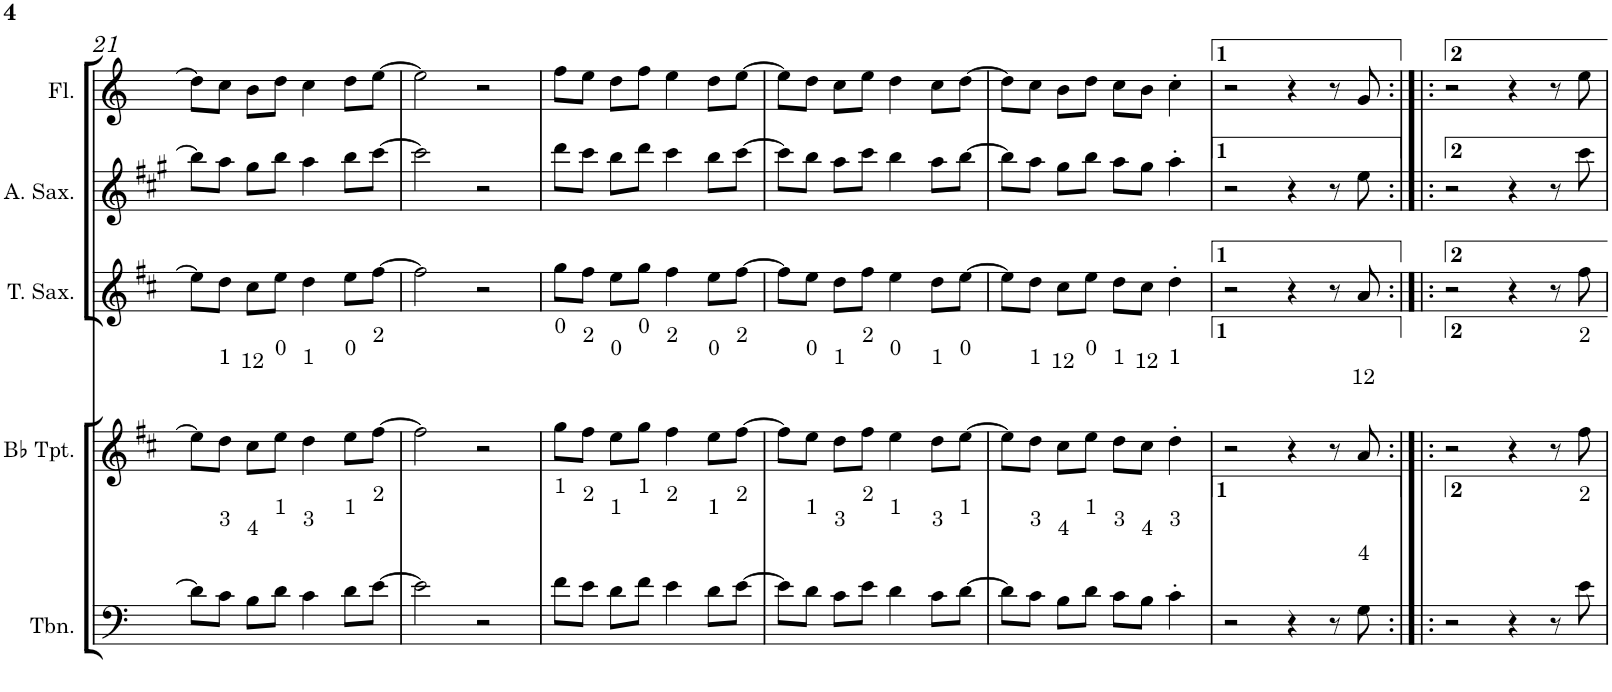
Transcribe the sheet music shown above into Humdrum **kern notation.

**kern	**kern	**kern	**kern	**kern
*part5	*part4	*part3	*part2	*part1
*staff5	*staff4	*staff3	*staff2	*staff1
*I"Trombone	*I"Bb Trumpet	*I"Tenor Saxophone	*I"Alto Saxophone	*I"Flute
*I'Tbn.	*I'Bb Tpt.	*I'T. Sax.	*I'A. Sax.	*I'Fl.
!!LO:PB:g=z
*clefF4	*clefG2	*clefG2	*clefG2	*clefG2
*	*Trd1c2	*Trd8c14	*Trd5c9	*
*k[]	*k[f#c#]	*k[f#c#]	*k[f#c#g#]	*k[]
*M4/4	*M4/4	*M4/4	*M4/4	*M4/4
=21	=21	=21	=21	=21
8d\L]	8ee\L]	8ee\L]	8bb\L]	8dd\L]
8c\J	8dd\J	8dd\J	8aa\J	8cc\J
8B\L	8cc#\L	8cc#\L	8gg#\L	8b\L
8d\J	8ee\J	8ee\J	8bb\J	8dd\J
4c\	4dd\	4dd\	4aa\	4cc\
8d\L	8ee\L	8ee\L	8bb\L	8dd\L
[>8e\J	[>8ff#\J	[>8ff#\J	[>8ccc#\J	[>8ee\J
=22	=22	=22	=22	=22
2e\]	2ff#\]	2ff#\]	2ccc#\]	2ee\]
2r	2r	2r	2r	2r
=23	=23	=23	=23	=23
8f\L	8gg\L	8gg\L	8ddd\L	8ff\L
8e\J	8ff#\J	8ff#\J	8ccc#\J	8ee\J
8d\L	8ee\L	8ee\L	8bb\L	8dd\L
8f\J	8gg\J	8gg\J	8ddd\J	8ff\J
4e\	4ff#\	4ff#\	4ccc#\	4ee\
8d\L	8ee\L	8ee\L	8bb\L	8dd\L
[>8e\J	[>8ff#\J	[>8ff#\J	[>8ccc#\J	[>8ee\J
=24	=24	=24	=24	=24
8e\L]	8ff#\L]	8ff#\L]	8ccc#\L]	8ee\L]
8d\J	8ee\J	8ee\J	8bb\J	8dd\J
8c\L	8dd\L	8dd\L	8aa\L	8cc\L
8e\J	8ff#\J	8ff#\J	8ccc#\J	8ee\J
4d\	4ee\	4ee\	4bb\	4dd\
8c\L	8dd\L	8dd\L	8aa\L	8cc\L
[>8d\J	[>8ee\J	[>8ee\J	[>8bb\J	[>8dd\J
=25	=25	=25	=25	=25
8d\L]	8ee\L]	8ee\L]	8bb\L]	8dd\L]
8c\J	8dd\J	8dd\J	8aa\J	8cc\J
8B\L	8cc#\L	8cc#\L	8gg#\L	8b\L
8d\J	8ee\J	8ee\J	8bb\J	8dd\J
8c\L	8dd\L	8dd\L	8aa\L	8cc\L
8B\J	8cc#\J	8cc#\J	8gg#\J	8b\J
4c'\	4dd'\	4dd'\	4aa'\	4cc'\
=26	=26	=26	=26	=26
2r	2r	2r	2r	2r
4r	4r	4r	4r	4r
8r	8r	8r	8r	8r
8G\	8a/	8a/	8ee\	8g/
=27:|!|:	=27:|!|:	=27:|!|:	=27:|!|:	=27:|!|:
2r	2r	2r	2r	2r
4r	4r	4r	4r	4r
8r	8r	8r	8r	8r
8e\	8ff#\	8ff#\	8ccc#\	8ee\
=	=	=	=	=
*-	*-	*-	*-	*-
